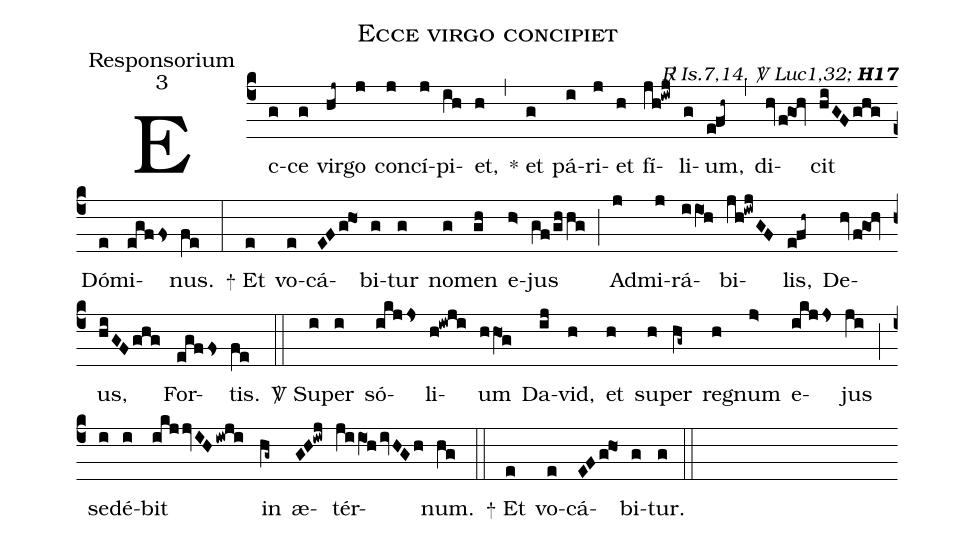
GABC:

name:Ecce virgo concipiet;
office-part:Responsorium;
mode:3;
commentary:{\itshape\mdseries \Rbar\  Is.7,14. \Vbar\ Luc1,32;\/}  {\bfseries H17};
%%
(c4) Ec(g)ce(g) vir(hj~)go(j) con(j)cí(j)pi(ih)et,(h) (,)
<sp>*</sp> et(g) pá(i)ri(j)et(h) fí(jh!iwj)li(g)um,(e!fh~) (,)
di(hvf!go1!hv)cit(hiGFghg) Dó(e)mi(egffs)nus.(fe) (:)
<sp>+</sp> Et(e) vo(e)cá(EFg@ho1)bi(g)tur(g) no(g)men(gh) e(h>)jus(gf/ghhg) (;)
Ad(j)mi(j)rá(iiO1h)bi(jh!iwjGF)lis,(efh~) De(hvf!go1!hv)us,(hiGFghg) For(egffs)tis.(fe) (::)
<sp>V/</sp> Su(i)per(i) só(ikjjs)li(h!iwji)um(hhO1g) Da(ij)vid,(h) et(h) su(h)per(hg~) reg(h)num(j>) e(ikjjs)jus(ji) (;)
se(i)dé(i)bit(ikjjvIHiwji) in(hg~) æ(GH!iwj)tér(jiiO1hivHGh)num.(hg) (::)
<sp>+</sp> Et(e) vo(e)cá(EFg@ho1)bi(g)tur.(g) (::)
